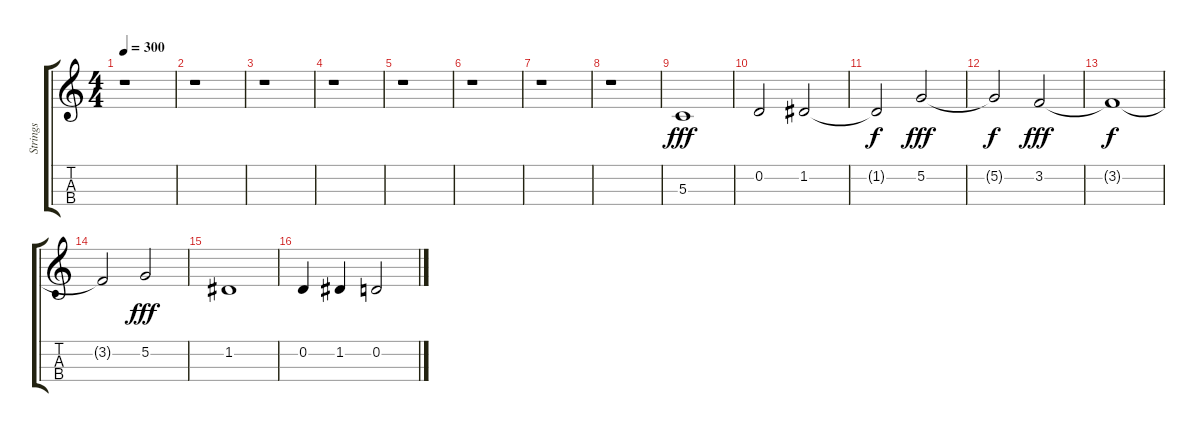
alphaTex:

\track ("Strings" "Strings") {instrument stringensemble1}
\staff {score tabs}
\tuning (A4 D4 G3 C3) {hide}
\ts (4 4)
\tempo 300
\clef g2
\ks c
r.1{dy fff} |
r.1 |
r.1 |
r.1 |
r.1 |
r.1 |
r.1 |
r.1 |
5.3.1 |
0.2.2 1.2.2 |
1.2{t}.2{dy f} 5.2.2{dy fff} |
5.2{t}.2{dy f} 3.2.2{dy fff} |
3.2{t}.1{dy f} |
3.2{t}.2 5.2.2{dy fff} |
1.2.1 |
0.2.4 1.2.4 0.2.2
